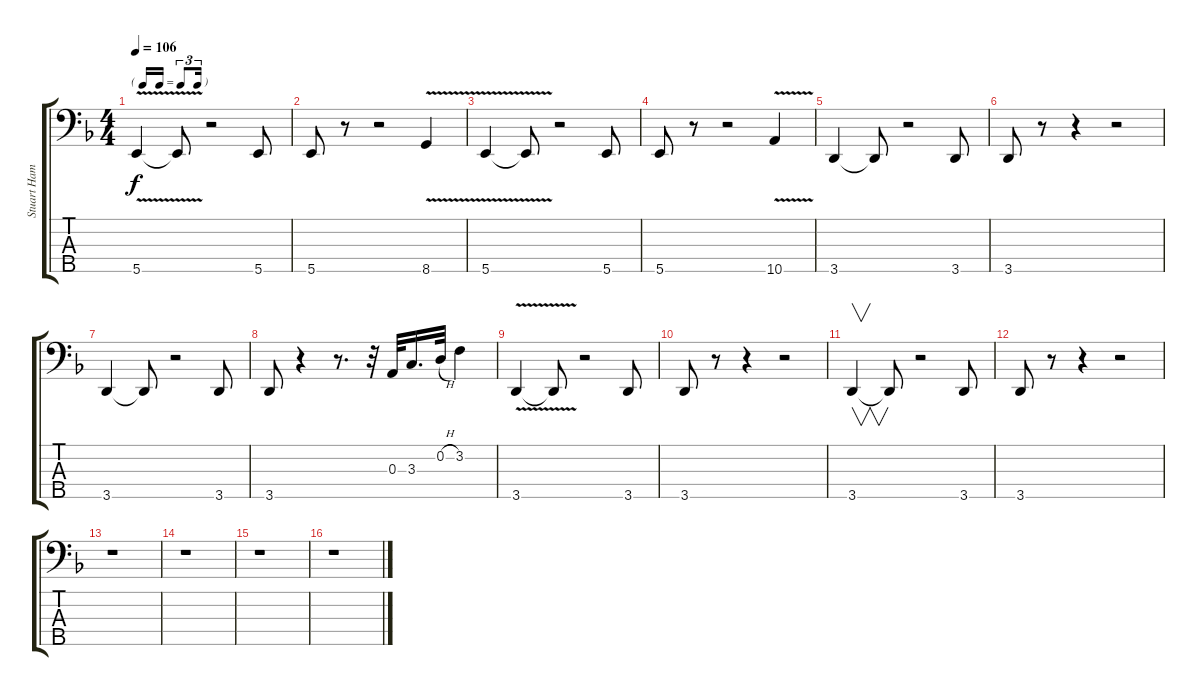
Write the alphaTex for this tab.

\track ("Stuart Hamm (Bass I)" "Stuart Ham") {instrument slapbass2}
\staff {score tabs}
\tuning (G2 D2 A1 E1 B0) {hide}
\ts (4 4)
\tf triplet16th
\tempo 106
\clef f4
\ks f
5.5{v}.4{dy f} 5.5{t}.8 r.2 5.5.8 |
5.5.8 r.8 r.2 8.5{v}.4 |
5.5{v}.4 5.5{t}.8 r.2 5.5.8 |
5.5.8 r.8 r.2 10.5{v}.4 |
3.5.4 3.5{t}.8 r.2 3.5.8 |
3.5.8 r.8 r.4 r.2 |
3.5.4 3.5{t}.8 r.2 3.5.8 |
3.5.8 r.4 r.8{d} r.32 0.3.32 3.3.16{d} 0.2{h}.32 3.2.4 |
3.5{v}.4 3.5{t}.8 r.2 3.5.8 |
3.5.8 r.8 r.4 r.2 |
3.5.4{v} 3.5{t}.8 r.2 3.5.8 |
3.5.8 r.8 r.4 r.2 |
r.1 |
r.1 |
r.1 |
r.1
